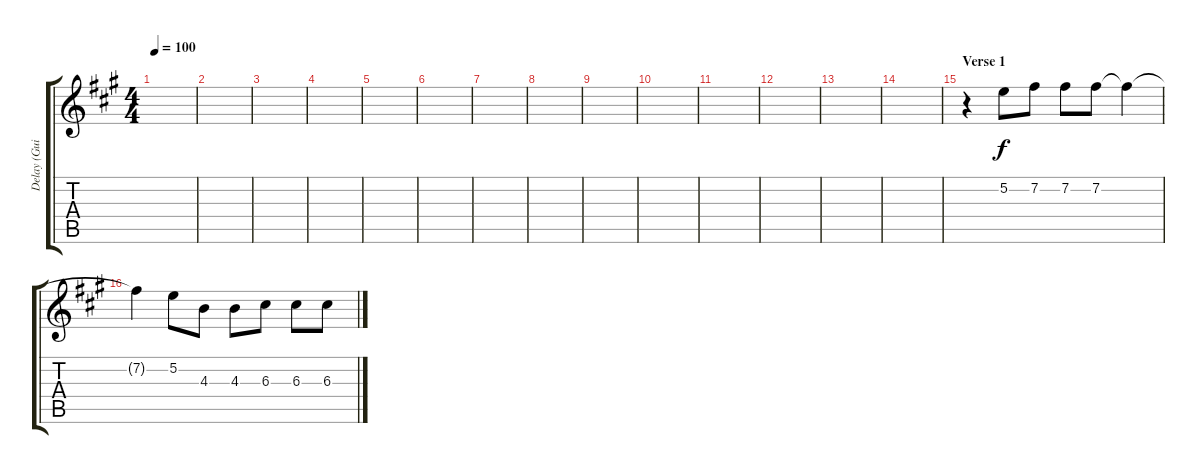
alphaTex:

\track ("Delay (Guitar 4)" "Delay (Gui") {instrument electricguitarjazz}
\staff {score tabs}
\tuning (E4 B3 G3 D3 A2 E2) {hide}
\ts (4 4)
\tempo 100
\clef g2
\ks f#minor
|
|
|
|
|
|
|
|
|
|
|
|
|
|
\section ("" "Verse 1")
r.4 5.2.8 7.2.8 7.2.8 7.2.8 7.2{t}.4 |
7.2{t}.4 5.2.8 4.3.8 4.3.8 6.3.8 6.3.8 6.3.8
